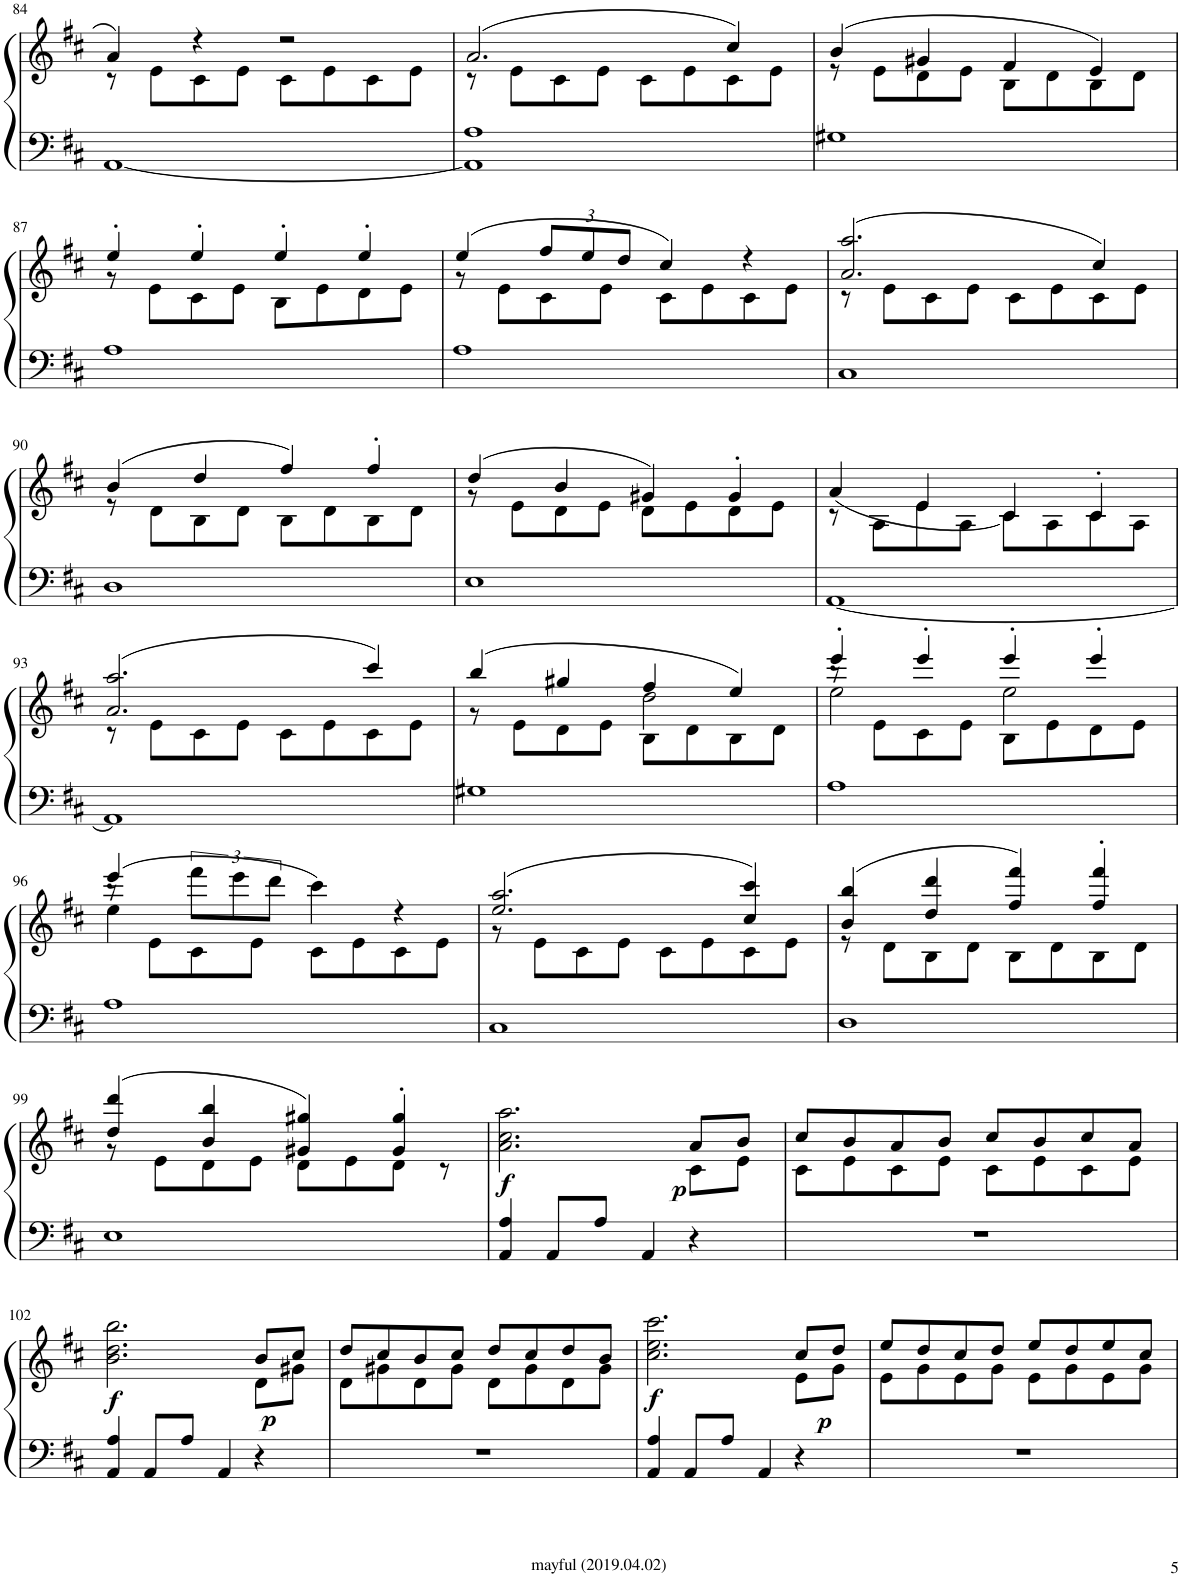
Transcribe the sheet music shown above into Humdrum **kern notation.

**kern	**kern	**dynam
*part1	*part1	*part1
*staff2	*staff1	*staff1/2
*I"피아노	*	*
!!LO:PB:g=z
*clefF4	*clefG2	*
*k[f#c#]	*k[f#c#]	*
*M2/2	*M2/2	*
*met(c|)	*met(c|)	*
=84	=84	=84
*	*^	*
[<1AA	4a/	8r	.
.	.	8e\L	.
.	4r	8c#\	.
.	.	8e\J	.
.	2r	8c#\L	.
.	.	8e\	.
.	.	8c#\	.
.	.	8e\J	.
=85	=85	=85	=85
1AA] 1A	(2.a/	8r	.
.	.	8e\L	.
.	.	8c#\	.
.	.	8e\J	.
.	.	8c#\L	.
.	.	8e\	.
.	4cc#/)	8c#\	.
.	.	8e\J	.
=86	=86	=86	=86
1G#X	(4b/	8r	.
.	.	8e\L	.
.	4g#X/	8d\	.
.	.	8e\J	.
.	4f#/	8B\L	.
.	.	8d\	.
.	4e/)	8B\	.
.	.	8d\J	.
!!LO:LB:g=z	!!
=87	=87	=87	=87
1A	4ee'/	8r	.
.	.	8e\L	.
.	4ee'/	8c#\	.
.	.	8e\J	.
.	4ee'/	8B\L	.
.	.	8e\	.
.	4ee'/	8d\	.
.	.	8e\J	.
=88	=88	=88	=88
1A	(4ee/	8r	.
.	.	8e\L	.
*	*Xbrackettup	*	*
.	12ff#/L	8c#\	.
.	12ee/	.	.
.	.	8e\J	.
.	12dd/J	.	.
.	4cc#/)	8c#\L	.
.	.	8e\	.
.	4r	8c#\	.
.	.	8e\J	.
=89	=89	=89	=89
1C#	(2.a/ 2.aa/	8r	.
.	.	8e\L	.
.	.	8c#\	.
.	.	8e\J	.
.	.	8c#\L	.
.	.	8e\	.
.	4cc#/)	8c#\	.
.	.	8e\J	.
!!LO:LB:g=z	!!
=90	=90	=90	=90
1D	(4b/	8r	.
.	.	8d\L	.
.	4dd/	8B\	.
.	.	8d\J	.
.	4ff#/)	8B\L	.
.	.	8d\	.
.	4ff#'>/	8B\	.
.	.	8d\J	.
=91	=91	=91	=91
1E	(4dd/	8r	.
.	.	8e\L	.
.	4b/	8d\	.
.	.	8e\J	.
.	4g#X/)	8d\L	.
.	.	8e\	.
.	4g#'/	8d\	.
.	.	8e\J	.
=92	=92	=92	=92
[1AA	(4a/	8r	.
.	.	8A\L	.
.	4e/	8e\	.
.	.	8A\J	.
.	4c#/	8c#\L)	.
.	.	8A\	.
.	4c#'/	8c#\	.
.	.	8A\J	.
!!LO:LB:g=z	!!
=93	=93	=93	=93
1AA]	(2.a/ 2.aa/	8r	.
.	.	8e\L	.
.	.	8c#\	.
.	.	8e\J	.
.	.	8c#\L	.
.	.	8e\	.
.	4ccc#/)	8c#\	.
.	.	8e\J	.
=94	=94	=94	=94
*	*	*^	*
1G#X	(4bb/	8r	2ryy	.
.	.	8e\L	.	.
.	4gg#X/	8d\	.	.
.	.	8e\J	.	.
.	4ff#/	8B\L	2dd\	.
.	.	8d\	.	.
.	4ee/)	8B\	.	.
.	.	8d\J	.	.
=95	=95	=95	=95	=95
1A	4eee'/	8r	2ee\	.
.	.	8e\L	.	.
.	4eee'/	8c#\	.	.
.	.	8e\J	.	.
.	4eee'/	8B\L	2ee\	.
.	.	8e\	.	.
.	4eee'/	8d\	.	.
.	.	8e\J	.	.
!!LO:LB:g=z	!!	!!
=96	=96	=96	=96	=96
1A	(4eee/	8r	4ee\	.
.	.	8e\L	.	.
*	*brackettup	*	*	*
.	12fff#\L	8c#\	2ryy	.
.	12eee\	.	.	.
.	.	8e\J	.	.
.	12ddd\J	.	.	.
.	4ccc#\)	8c#\L	.	.
.	.	8e\	.	.
.	4r	8c#\	4ryy	.
.	.	8e\J	.	.
*	*	*v	*v	*
=97	=97	=97	=97
1C#	(2.ee/ 2.aa/	8r	.
.	.	8e\L	.
.	.	8c#\	.
.	.	8e\J	.
.	.	8c#\L	.
.	.	8e\	.
.	4cc#/ 4ccc#/)	8c#\	.
.	.	8e\J	.
=98	=98	=98	=98
1D	(4b/ 4bb/	8r	.
.	.	8d\L	.
.	4dd/ 4ddd/	8B\	.
.	.	8d\J	.
.	4ff#/ 4fff#/)	8B\L	.
.	.	8d\	.
.	4ff#/'> 4fff#/'>	8B\	.
.	.	8d\J	.
!!LO:LB:g=z	!!
=99	=99	=99	=99
1E	(4dd/ 4ddd/	8r	.
.	.	8e\L	.
.	4b/ 4bb/	8d\	.
.	.	8e\J	.
.	4g#X/ 4gg#X/)	8d\L	.
.	.	8e\	.
.	4g#/' 4gg#/'	8d\J	.
.	.	8r	.
=100	=100	=100	=100
*^	*	*	*
!	!	!	!	!LO:DY:b
4AA/ 4A/	8ryy	2.a\ 2.cc#\ 2.aa\	2.ryy	f
.	8ryy	.	.	.
8AA/L	4.ryy	.	.	.
8A/J	.	.	.	.
4AA/	.	.	.	.
.	8ryy	.	.	.
!	!	!	!	!LO:DY:b
4r	4ryy	8a/L	8c#\L	p
.	.	8b/J	8e\J	.
*v	*v	*	*	*
=101	=101	=101	=101
1r	8cc#/L	8c#\L	.
.	8b/	8e\	.
.	8a/	8c#\	.
.	8b/J	8e\J	.
.	8cc#/L	8c#\L	.
.	8b/	8e\	.
.	8cc#/	8c#\	.
.	8a/J	8e\J	.
!!LO:LB:g=z	!!
=102	=102	=102	=102
*^	*	*	*
!	!	!	!	!LO:DY:b
4AA/ 4A/	8ryy	2.b\ 2.dd\ 2.bb\	2.ryy	f
.	8ryy	.	.	.
8AA/L	4.ryy	.	.	.
8A/J	.	.	.	.
4AA/	.	.	.	.
.	8ryy	.	.	.
!	!	!	!	!LO:DY:b
4r	4ryy	8b/L	8d\L	p
.	.	8cc#/J	8g#X\J	.
*v	*v	*	*	*
=103	=103	=103	=103
1r	8dd/L	8d\L	.
.	8cc#/	8g#X\	.
.	8b/	8d\	.
.	8cc#/J	8g#\J	.
.	8dd/L	8d\L	.
.	8cc#/	8g#\	.
.	8dd/	8d\	.
.	8b/J	8g#\J	.
=104	=104	=104	=104
*^	*	*	*
!	!	!	!	!LO:DY:b
4AA/ 4A/	8ryy	2.cc#\ 2.ee\ 2.ccc#\	2.ryy	f
.	8ryy	.	.	.
8AA/L	4.ryy	.	.	.
8A/J	.	.	.	.
4AA/	.	.	.	.
.	8ryy	.	.	.
4r	4ryy	8cc#/L	8e\L	.
!	!	!	!	!LO:DY:b
.	.	8dd/J	8g\J	p
*v	*v	*	*	*
=105	=105	=105	=105
1r	8ee/L	8e\L	.
.	8dd/	8g\	.
.	8cc#/	8e\	.
.	8dd/J	8g\J	.
.	8ee/L	8e\L	.
.	8dd/	8g\	.
.	8ee/	8e\	.
.	8cc#/J	8g\J	.
*	*v	*v	*
=	=	=
*-	*-	*-
